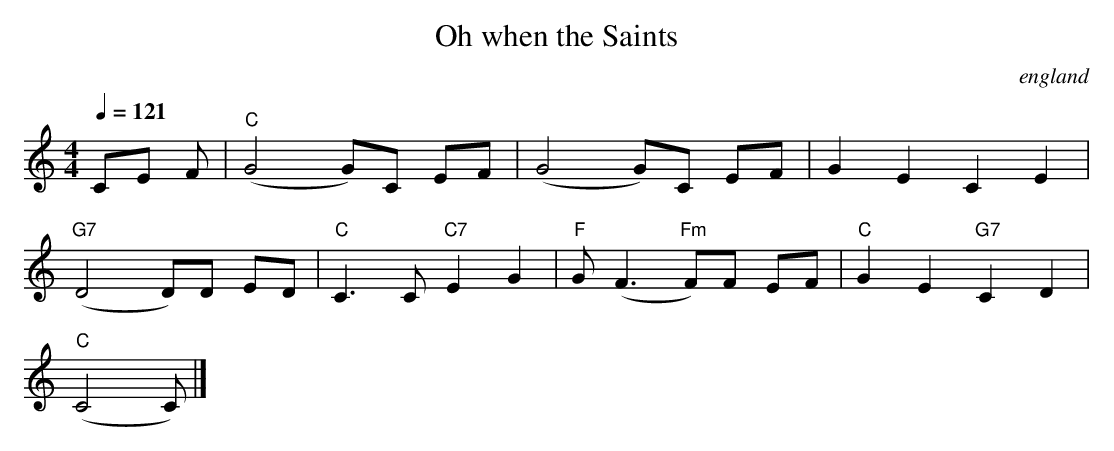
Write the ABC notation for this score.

X:1
T:Oh when the Saints
O:england
M:4/4
L:1/8
Q:1/4=121
K:C
V:1
CE F|"C" (G4 G)C EF |(G4 G)C EF |G2 E2 C2 E2 |
"G7" (D4 D)D ED |"C" C3 C"C7" E2 G2 |"F" G(F3 "Fm" F)F EF |"C" G2 E2 "G7" C2 D2 |
"C" (C4 C)|]
